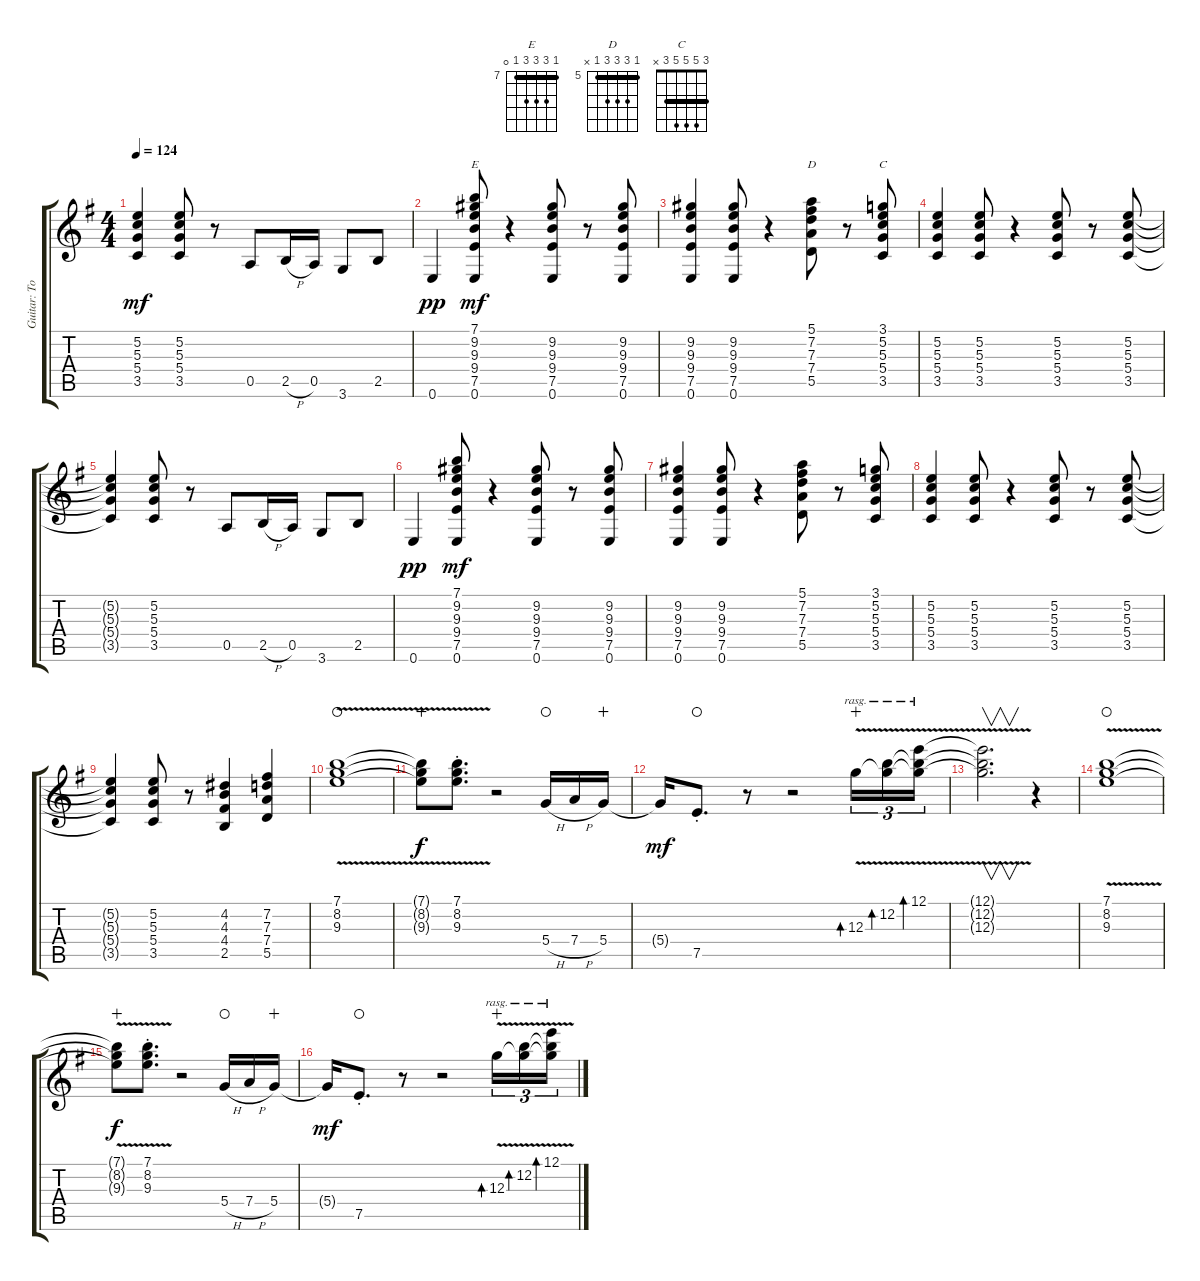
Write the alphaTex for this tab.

\track ("Guitar: Tony" "Guitar: To") {instrument distortionguitar}
\staff {score tabs}
\tuning (E4 B3 G3 D3 A2 E2) {hide}
\chord ("E" 7 9 9 9 7 0) {firstfret 7 barre 7}
\chord ("D" 5 7 7 7 5 x) {firstfret 5 barre 5}
\chord ("C" 3 5 5 5 3 x) {barre 3}
\ts (4 4)
\tempo 124
\clef g2
\ks g
(5.2{t} 5.3{t} 5.4{t} 3.5{t}).4{dy mf} (5.2 5.3 5.4 3.5).8 r.8 0.5.8 2.5{h}.16 0.5.16 3.6.8 2.5.8 |
0.6.4{dy pp} (7.1 9.2 9.3 9.4 7.5 0.6).8{ch "E" dy mf} r.4 (9.2 9.3 9.4 7.5 0.6).8 r.8 (9.2 9.3 9.4 7.5 0.6).8 |
(9.2 9.3 9.4 7.5 0.6).4 (9.2 9.3 9.4 7.5 0.6).8 r.4 (5.1 7.2 7.3 7.4 5.5).8{ch "D"} r.8 (3.1 5.2 5.3 5.4 3.5).8{ch "C"} |
(5.2 5.3 5.4 3.5).4 (5.2 5.3 5.4 3.5).8 r.4 (5.2 5.3 5.4 3.5).8 r.8 (5.2 5.3 5.4 3.5).8 |
(5.2{t} 5.3{t} 5.4{t} 3.5{t}).4 (5.2 5.3 5.4 3.5).8 r.8 0.5.8 2.5{h}.16 0.5.16 3.6.8 2.5.8 |
0.6.4{dy pp} (7.1 9.2 9.3 9.4 7.5 0.6).8{dy mf} r.4 (9.2 9.3 9.4 7.5 0.6).8 r.8 (9.2 9.3 9.4 7.5 0.6).8 |
(9.2 9.3 9.4 7.5 0.6).4 (9.2 9.3 9.4 7.5 0.6).8 r.4 (5.1 7.2 7.3 7.4 5.5).8 r.8 (3.1 5.2 5.3 5.4 3.5).8 |
(5.2 5.3 5.4 3.5).4 (5.2 5.3 5.4 3.5).8 r.4 (5.2 5.3 5.4 3.5).8 r.8 (5.2 5.3 5.4 3.5).8 |
(5.2{t} 5.3{t} 5.4{t} 3.5{t}).4 (5.2 5.3 5.4 3.5).8 r.8 (4.2 4.3 4.4 2.5).4 (7.2 7.3 7.4 5.5).4 |
(7.1 8.2 9.3{v}).1{waho} |
(7.1{t} 8.2{t} 9.3{t}).8{dy f wahc} (7.1{st} 8.2{st} 9.3{v st}).8{d} r.2 5.4{h}.16{waho} 7.4{h}.16 5.4.16{wahc} |
5.4{t}.16{dy mf} 7.5{st}.8{d waho} r.8 r.2 12.3{v}.16{tu (3 2) bd 480 rasg ii wahc} (12.2{v} 12.3{t}).16{tu (3 2) bd 480 rasg ii} (12.1{v} 12.2{t} 12.3{t}).16{tu (3 2) bd 480 rasg ii} |
(12.1{t} 12.2{t} 12.3{t}).2{v d} r.4 |
(7.1 8.2 9.3{v}).1{waho} |
(7.1{t} 8.2{t} 9.3{t}).8{dy f wahc} (7.1{st} 8.2{st} 9.3{v st}).8{d} r.2 5.4{h}.16{waho} 7.4{h}.16 5.4.16{wahc} |
5.4{t}.16{dy mf} 7.5{st}.8{d waho} r.8 r.2 12.3{v}.16{tu (3 2) bd 480 rasg ii wahc} (12.2{v} 12.3{t}).16{tu (3 2) bd 480 rasg ii} (12.1{v} 12.2{t} 12.3{t}).16{tu (3 2) bd 480 rasg ii}
